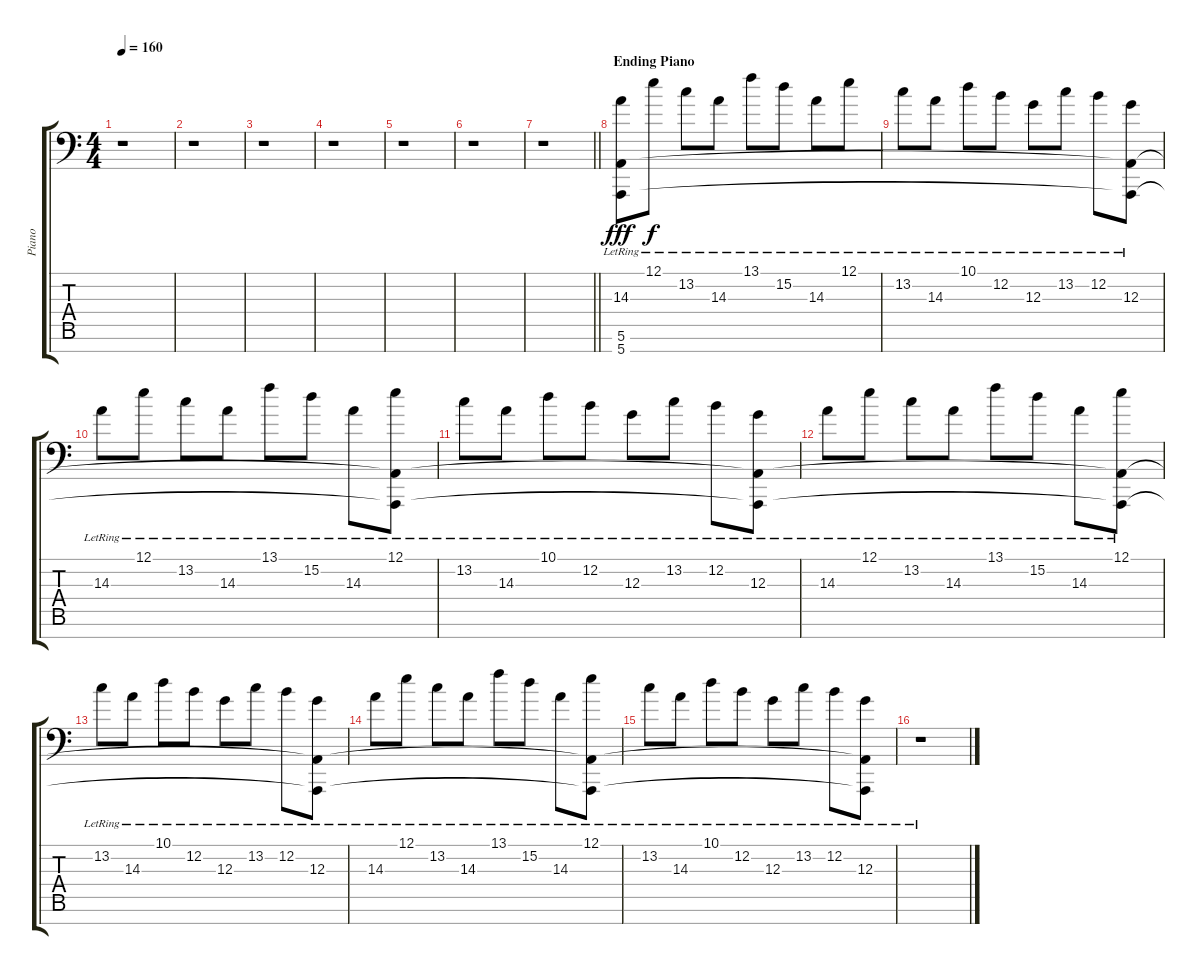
\track ("Piano" "Piano") {instrument acousticgrandpiano}
\staff {score tabs}
\tuning (E4 B3 G3 D3 A2 E2 E1) {hide}
\ts (4 4)
\tempo 160
\clef f4
\ks c
r.1{dy f} |
r.1 |
r.1 |
r.1 |
r.1 |
r.1 |
\barLineRight lightlight
r.1 |
\section ("" "Ending Piano")
(14.3{lr} 5.6{lr} 5.7{lr}).8{dy fff} 12.1{lr}.8{dy f} 13.2{lr}.8 14.3{lr}.8 13.1{lr}.8 15.2{lr}.8 14.3{lr}.8 12.1{lr}.8 |
13.2{lr}.8 14.3{lr}.8 10.1{lr}.8 12.2{lr}.8 12.3{lr}.8 13.2{lr}.8 12.2{lr}.8 (12.3{lr} 5.6{t} 5.7{t}).8 |
14.3{lr}.8 12.1{lr}.8 13.2{lr}.8 14.3{lr}.8 13.1{lr}.8 15.2{lr}.8 14.3{lr}.8 (12.1{lr} 5.6{t} 5.7{t}).8 |
13.2{lr}.8 14.3{lr}.8 10.1{lr}.8 12.2{lr}.8 12.3{lr}.8 13.2{lr}.8 12.2{lr}.8 (12.3{lr} 5.6{t} 5.7{t}).8 |
14.3{lr}.8 12.1{lr}.8 13.2{lr}.8 14.3{lr}.8 13.1{lr}.8 15.2{lr}.8 14.3{lr}.8 (12.1{lr} 5.6{t} 5.7{t}).8 |
13.2{lr}.8 14.3{lr}.8 10.1{lr}.8 12.2{lr}.8 12.3{lr}.8 13.2{lr}.8 12.2{lr}.8 (12.3{lr} 5.6{t} 5.7{t}).8 |
14.3{lr}.8 12.1{lr}.8 13.2{lr}.8 14.3{lr}.8 13.1{lr}.8 15.2{lr}.8 14.3{lr}.8 (12.1{lr} 5.6{t} 5.7{t}).8 |
13.2{lr}.8 14.3{lr}.8 10.1{lr}.8 12.2{lr}.8 12.3{lr}.8 13.2{lr}.8 12.2{lr}.8 (12.3{lr} 5.6{t} 5.7{t}).8 |
r.1
